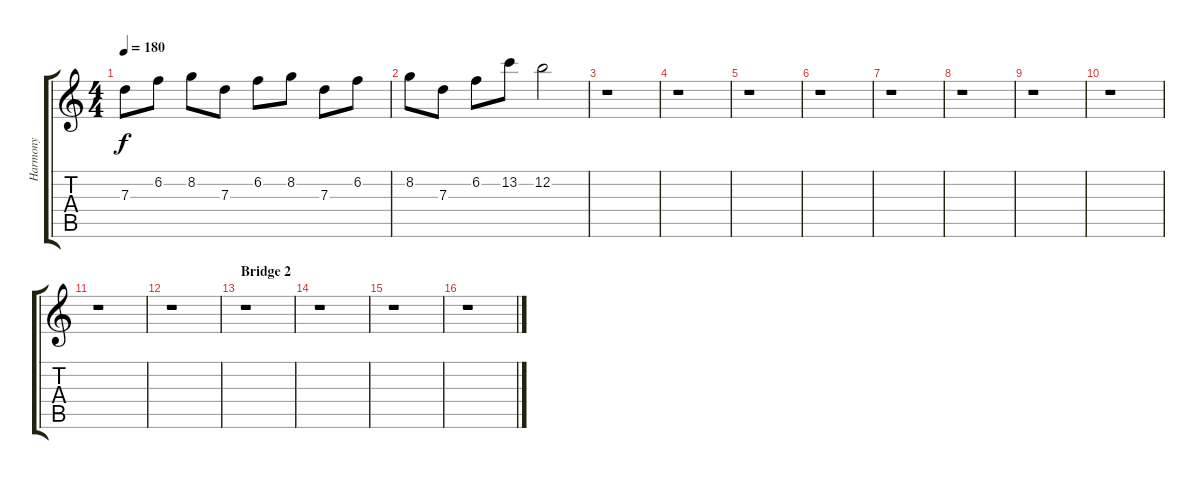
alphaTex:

\track ("Harmony" "Harmony") {instrument distortionguitar}
\staff {score tabs}
\tuning (E4 B3 G3 D3 A2 D2) {hide}
\ts (4 4)
\tempo 180
\clef g2
\ks c
7.3.8{dy f} 6.2.8 8.2.8 7.3.8 6.2.8 8.2.8 7.3.8 6.2.8 |
8.2.8 7.3.8 6.2.8 13.2.8 12.2.2 |
r.1 |
r.1 |
r.1 |
r.1 |
r.1 |
r.1 |
r.1 |
r.1 |
r.1 |
r.1 |
\section ("" "Bridge 2")
r.1 |
r.1 |
r.1 |
r.1
